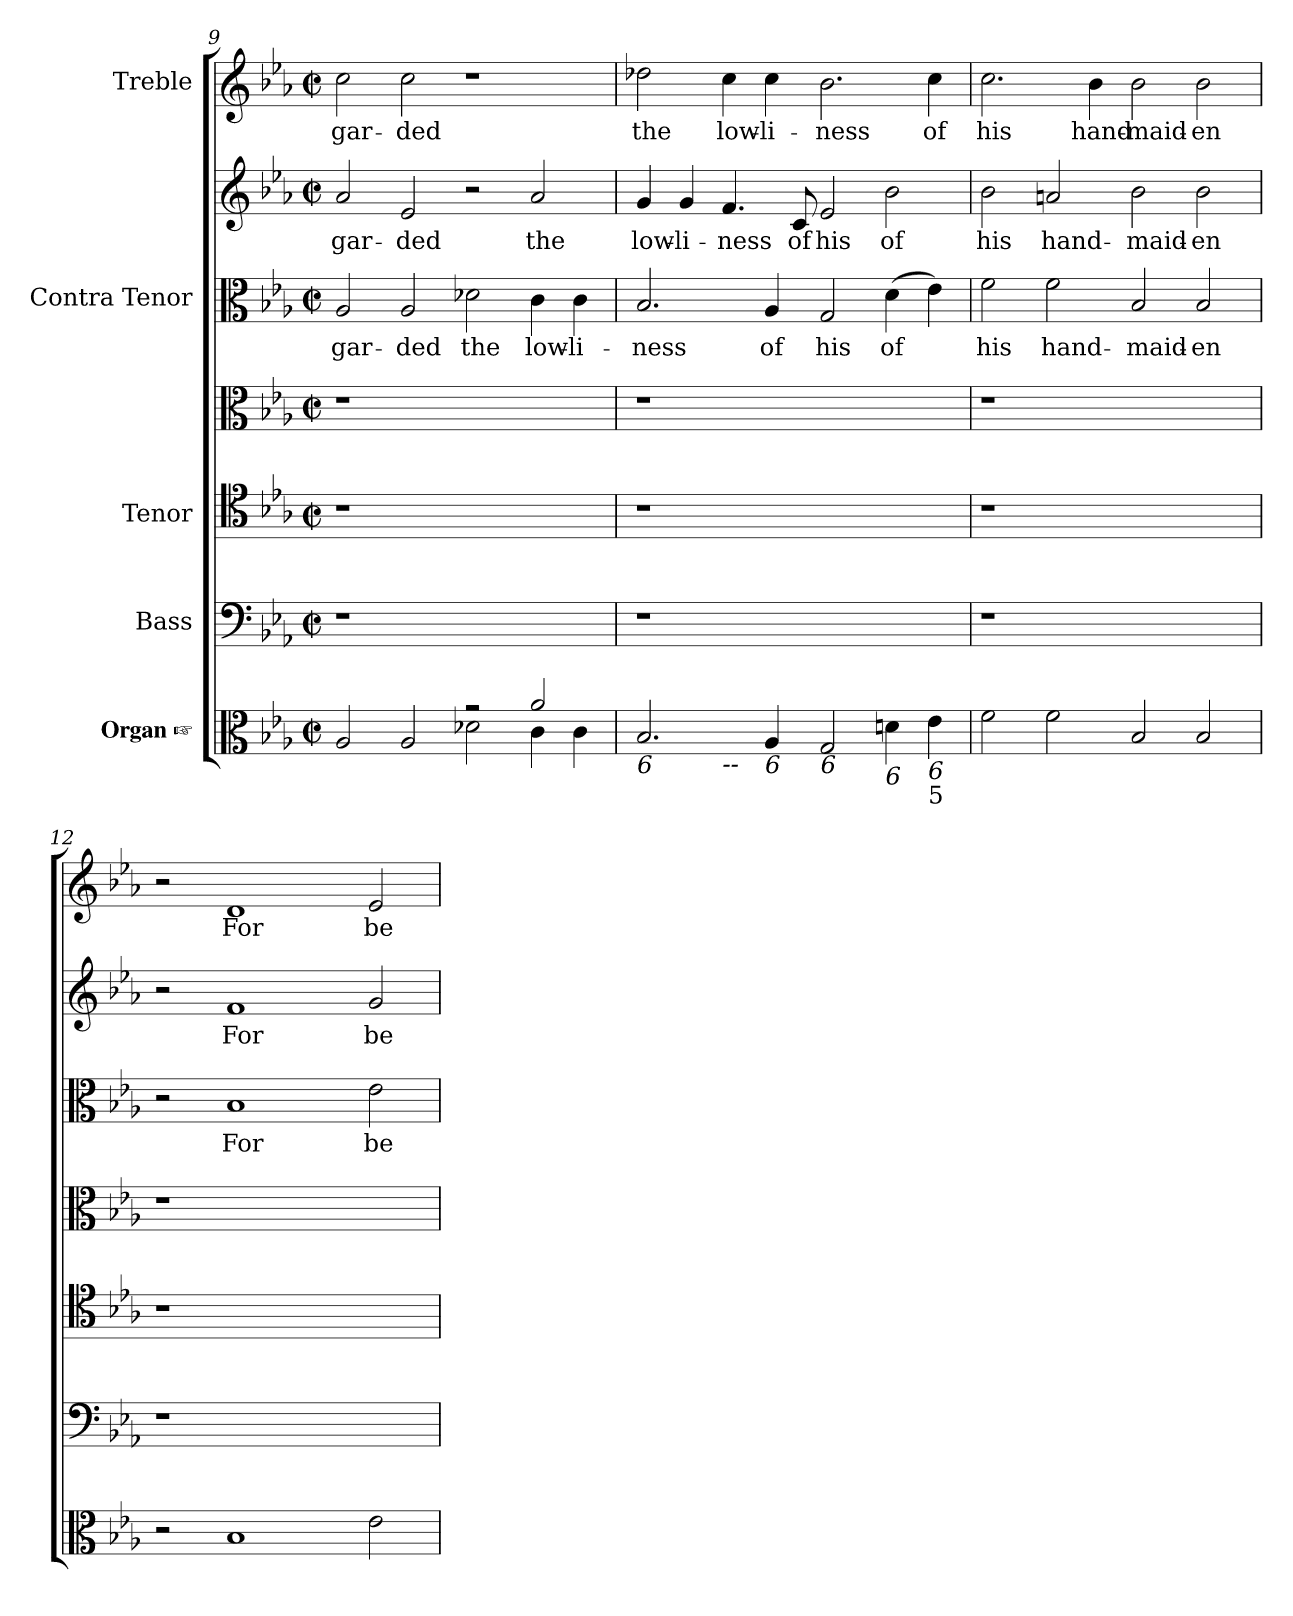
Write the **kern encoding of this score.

**kern	**kern	**kern	**kern	**kern	**text	**kern	**text	**kern	**text
*part7	*part6	*part5	*part4	*part3	*part3	*part2	*part2	*part1	*part1
*staff7	*staff6	*staff5	*staff4	*staff3	*staff3	*staff2	*staff2	*staff1	*staff1
*I"Organ     ☞	*I"Bass	*I"Tenor	*	*I"Contra Tenor	*	*	*	*I"Treble	*
*clefC3	*clefF4	*clefC4	*clefC3	*clefC3	*	*clefG2	*	*clefG2	*
*k[b-e-a-]	*k[b-e-a-]	*k[b-e-a-]	*k[b-e-a-]	*k[b-e-a-]	*	*k[b-e-a-]	*	*k[b-e-a-]	*
*c:	*c:	*c:	*c:	*c:	*	*c:	*	*c:	*
*M2/2	*M2/2	*M2/2	*M2/2	*M2/2	*	*M2/2	*	*M2/2	*
*met(c|)	*met(c|)	*met(c|)	*met(c|)	*met(c|)	*	*met(c|)	*	*met(c|)	*
=9	=9	=9	=9	=9	=9	=9	=9	=9	=9
*^	*	*	*	*	*	*	*	*	*
!	!	!	!	!	!	!LO:LY:b	!	!LO:LY:b	!	!LO:LY:b
2A-/	1ryy	1r	1r	1r	2A-/	-gar-	2a-/	-gar-	2cc\	-gar-
!	!	!	!	!	!	!LO:LY:b	!	!LO:LY:b	!	!LO:LY:b
2A-/	.	.	.	.	2A-/	-ded	2e-/	-ded	2cc\	-ded
!	!	!	!	!	!	!LO:LY:b	!	!	!	!
2rg	2d-X\	1ryy	1ryy	1ryy	2d-X\	the	2r	.	1r	.
!	!	!	!	!	!	!LO:LY:b	!	!LO:LY:b	!	!
2a-/	4c\	.	.	.	4c\	low-	2a-/	the	.	.
!	!	!	!	!	!	!LO:LY:b	!	!	!	!
.	4c\	.	.	.	4c\	-li-	.	.	.	.
=10	=10	=10	=10	=10	=10	=10	=10	=10	=10	=10
!LO:TX:b:i:t=6	!	!	!	!	!	!	!	!	!	!
!	!	!	!	!	!	!LO:LY:b	!	!LO:LY:b	!	!LO:LY:b
2.B-/	2ryy	1r	1r	1r	2.B-/	-ness	4g/	low-	2dd-X\	the
!	!	!	!	!	!	!	!	!LO:LY:b	!	!
.	.	.	.	.	.	.	4g/	-li-	.	.
!	!LO:TX:b:i:t=--	!	!	!	!	!	!	!	!	!
!	!	!	!	!	!	!	!	!LO:LY:b	!	!LO:LY:b
.	1.ryy	.	.	.	.	.	4.f/	-ness	4cc\	low-
!LO:TX:b:i:t=6	!	!	!	!	!	!	!	!	!	!
!	!	!	!	!	!	!LO:LY:b	!	!	!	!LO:LY:b
4A-/	.	.	.	.	4A-/	of	.	.	4cc\	-li-
!	!	!	!	!	!	!	!	!LO:LY:b	!	!
.	.	.	.	.	.	.	8c/	of	.	.
!LO:TX:b:i:t=6	!	!	!	!	!	!	!	!	!	!
!	!	!	!	!	!	!LO:LY:b	!	!LO:LY:b	!	!LO:LY:b
2G/	.	1ryy	1ryy	1ryy	2G/	his	2e-/	his	2.b-\	-ness
!LO:TX:b:i:t=6	!	!	!	!	!	!	!	!	!	!
!	!	!	!	!	!	!LO:LY:b	!	!LO:LY:b	!	!
4dn\	.	.	.	.	(>4d\	of	2b-\	of	.	.
!LO:TX:b:i:t=6	!	!	!	!	!	!	!	!	!	!
!LO:TX:b:t=5	!	!	!	!	!	!	!	!	!	!
!	!	!	!	!	!	!	!	!	!	!LO:LY:b
4e-\	.	.	.	.	4e-\)	.	.	.	4cc\	of
!!LO:LB:g=z
=11	=11	=11	=11	=11	=11	=11	=11	=11	=11	=11
!LO:TX:b:i:t=4	!	!	!	!	!	!	!	!	!	!
!	!	!	!	!	!	!LO:LY:b	!	!LO:LY:b	!	!LO:LY:b
*v	*v	*	*	*	*	*	*	*	*	*
2f\	1r	1r	1r	2f\	his	2b-\	his	2.cc\	his
!	!	!	!	!	!LO:LY:b	!	!LO:LY:b	!	!
2f\	.	.	.	2f\	hand-	2an/	hand-	.	.
!	!	!	!	!	!	!	!	!	!LO:LY:b
.	.	.	.	.	.	.	.	4b-\	hand-
!	!	!	!	!	!LO:LY:b	!	!LO:LY:b	!	!LO:LY:b
2B-/	1ryy	1ryy	1ryy	2B-/	-maid-	2b-\	-maid-	2b-\	-maid-
!	!	!	!	!	!LO:LY:b	!	!LO:LY:b	!	!LO:LY:b
2B-/	.	.	.	2B-/	-en	2b-\	-en	2b-\	-en
=12	=12	=12	=12	=12	=12	=12	=12	=12	=12
2r	1r	1r	1r	2r	.	2r	.	2r	.
!	!	!	!	!	!LO:LY:b	!	!LO:LY:b	!	!LO:LY:b
1B-	.	.	.	1B-	For	1f	For	1d	For
.	1ryy	1ryy	1ryy	.	.	.	.	.	.
!	!	!	!	!	!LO:LY:b	!	!LO:LY:b	!	!LO:LY:b
2e-\	.	.	.	2e-\	be-	2g/	be-	2e-/	be-
=	=	=	=	=	=	=	=	=	=
*-	*-	*-	*-	*-	*-	*-	*-	*-	*-
